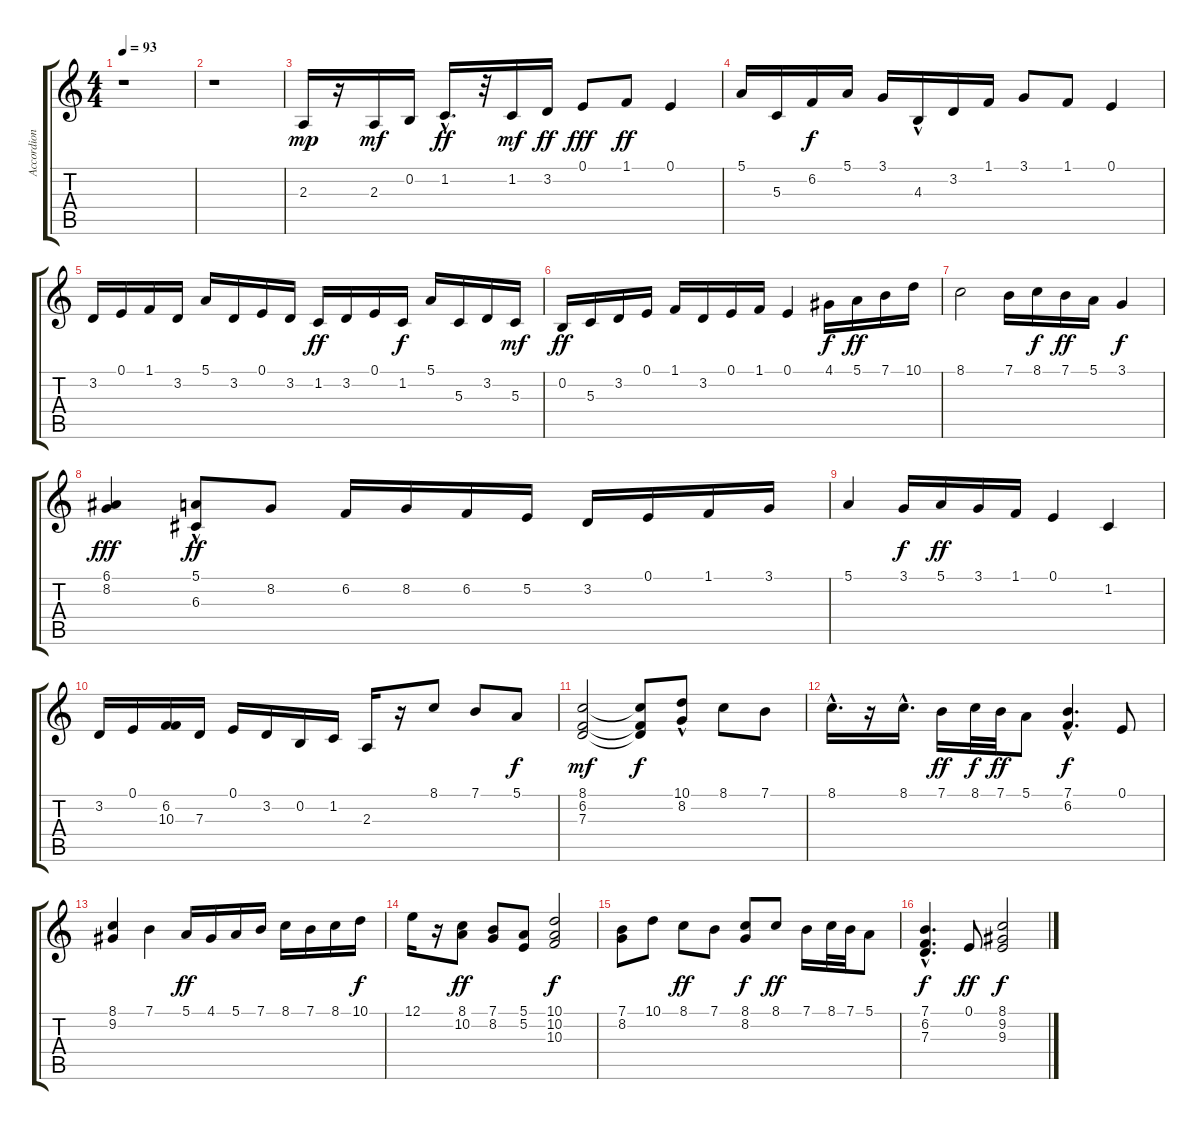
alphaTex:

\track ("Accordion" "Accordion") {instrument tangoaccordion}
\staff {score tabs}
\tuning (E4 B3 G3 D3 A2 E2) {hide}
\ts (4 4)
\tempo 93
\clef g2
\ks c
r.1{dy f} |
r.1 |
2.3.16{dy mp volume 12} r.16 2.3.16{dy mf} 0.2.16 1.2{hac}.16{d dy ff} r.32 1.2.16{dy mf} 3.2.16{dy ff} 0.1.8{dy fff} 1.1.8{dy ff} 0.1.4 |
5.1.16 5.3.16 6.2.16{dy f} 5.1.16 3.1.16 4.3{hac}.16 3.2.16 1.1.16 3.1.8 1.1.8 0.1.4 |
3.2.16 0.1.16 1.1.16 3.2.16 5.1.16 3.2.16 0.1.16 3.2.16 1.2.16{dy ff} 3.2.16 0.1.16 1.2.16{dy f} 5.1.16 5.3.16 3.2.16 5.3.16{dy mf} |
0.2.16{dy ff} 5.3.16 3.2.16 0.1.16 1.1.16 3.2.16 0.1.16 1.1.16 0.1.4 4.1.16{dy f} 5.1.16{dy ff} 7.1.16 10.1.16 |
8.1.2 7.1.16 8.1.16{dy f} 7.1.16{dy ff} 5.1.16 3.1.4{dy f} |
(6.1 8.2).4{dy fff} (5.1 6.3{hac}).8{dy ff} 8.2.8 6.2.16 8.2.16 6.2.16 5.2.16 3.2.16 0.1.16 1.1.16 3.1.16 |
5.1.4 3.1.16{dy f} 5.1.16{dy ff} 3.1.16 1.1.16 0.1.4 1.2.4 |
3.2.16 0.1.16 (6.2 10.3).16 7.3.16 0.1.16 3.2.16 0.2.16 1.2.16 2.3.16 r.16 8.1.8 7.1.8 5.1.8{dy f} |
(8.1 6.2 7.3).2{dy mf} (8.1{t} 6.2{t} 7.3{t}).8{dy f} (10.1 8.2{hac}).8 8.1.8 7.1.8 |
8.1{hac}.16{d} r.16 8.1{hac}.16{d} 7.1.16{dy ff} 8.1.32{dy f} 7.1.32{dy ff} 5.1.8 (7.1{hac} 6.2).4{d dy f} 0.1.8 |
(8.1 9.2).4 7.1.4 5.1.16{dy ff} 4.1.16 5.1.16 7.1.16 8.1.16 7.1.16 8.1.16 10.1.16{dy f} |
12.1.16 r.16 (8.1 10.2).8{dy ff} (7.1 8.2).8 (5.1 5.2).8 (10.1 10.2 10.3).2{dy f} |
(7.1 8.2).8 10.1.8 8.1.8{dy ff} 7.1.8 (8.1 8.2).8{dy f} 8.1.8{dy ff} 7.1.16 8.1.32 7.1.32 5.1.8 |
(7.1{hac} 6.2{hac} 7.3{hac}).4{d dy f} 0.1.8{dy ff} (8.1 9.2 9.3).2{dy f}
